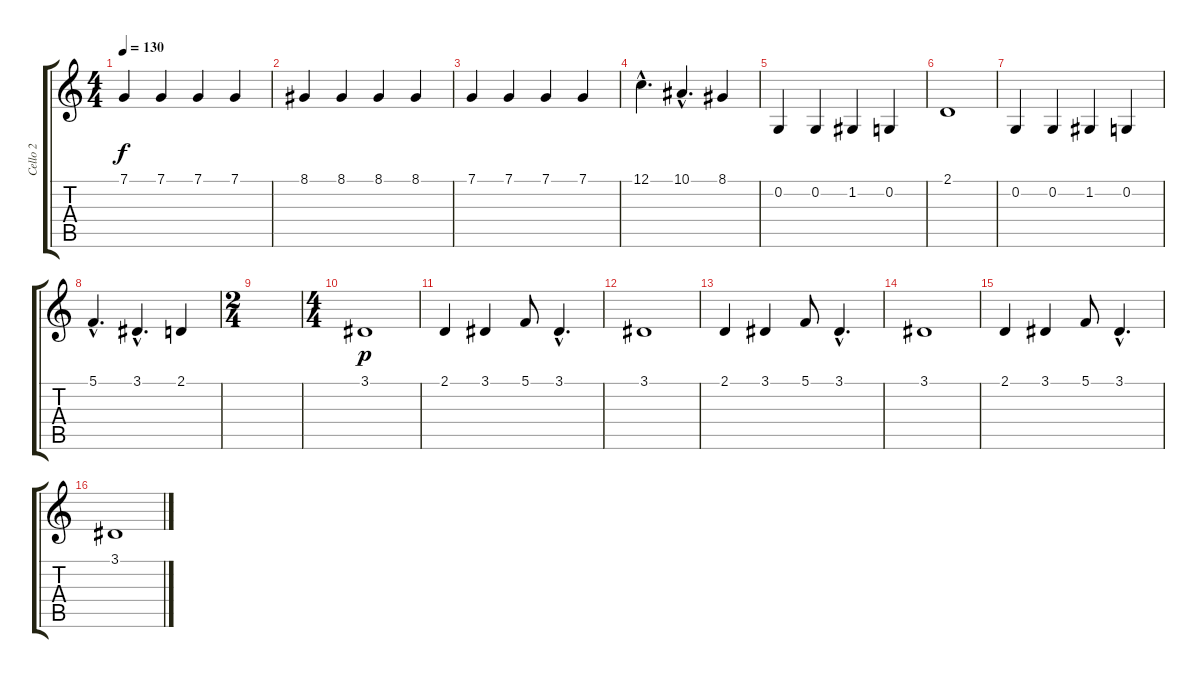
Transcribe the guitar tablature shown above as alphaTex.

\track ("Cello 2" "Cello 2") {instrument cello}
\staff {score tabs}
\tuning (C4 G3 Eb3 Bb2 F2 C2) {hide}
\ts (4 4)
\tempo 130
\clef g2
\ks c
7.1.4{dy f} 7.1.4 7.1.4 7.1.4 |
8.1.4 8.1.4 8.1.4 8.1.4 |
7.1.4 7.1.4 7.1.4 7.1.4 |
12.1{hac}.4{d} 10.1{hac}.4{d} 8.1.4 |
0.2.4 0.2.4 1.2.4 0.2.4 |
2.1.1 |
0.2.4 0.2.4 1.2.4 0.2.4 |
5.1{hac}.4{d} 3.1{hac}.4{d} 2.1.4 |
\ts (2 4)
|
\ts (4 4)
3.1.1{dy p} |
2.1.4 3.1.4 5.1.8 3.1{hac}.4{d} |
3.1.1 |
2.1.4 3.1.4 5.1.8 3.1{hac}.4{d} |
3.1.1 |
2.1.4 3.1.4 5.1.8 3.1{hac}.4{d} |
3.1.1
